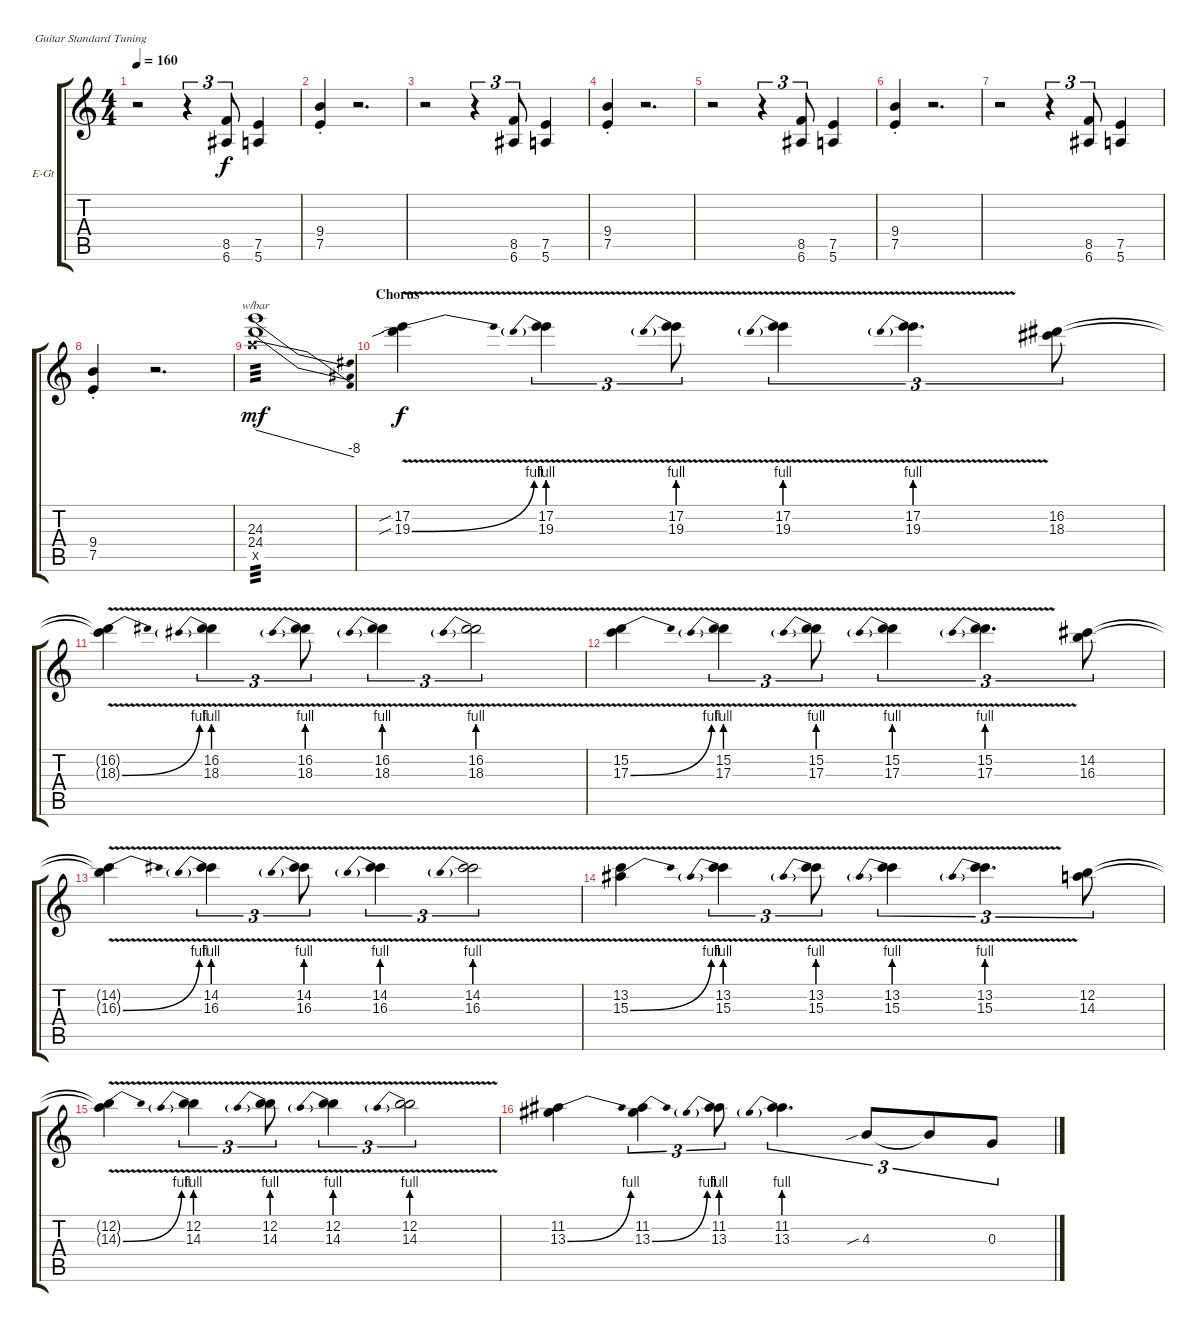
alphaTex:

\bracketExtendMode groupsimilarinstruments
\firstSystemTrackNameOrientation horizontal
\otherSystemsTrackNameOrientation horizontal
\track ("Lead 1" "E-Gt") {instrument distortionguitar}
\staff {score tabs}
\tuning (E4 B3 G3 D3 A2 E2)
\ts (4 4)
\tempo 160
\clef g2
\ks c
r.2{dy f} r.4{tu (3 2)} (8.5 6.6).8{tu (3 2)} (7.5 5.6).4 |
(7.5{st} 9.4{st}).4 r.2{d} |
r.2 r.4{tu (3 2)} (8.5 6.6).8{tu (3 2)} (7.5 5.6).4 |
(7.5{st} 9.4{st}).4 r.2{d} |
r.2 r.4{tu (3 2)} (8.5 6.6).8{tu (3 2)} (7.5 5.6).4 |
(7.5{st} 9.4{st}).4 r.2{d} |
r.2 r.4{tu (3 2)} (8.5 6.6).8{tu (3 2)} (7.5 5.6).4 |
(7.5{st} 9.4{st}).4 r.2{d} |
(24.5{x} 24.4 24.3).1{tbe (dive default 0 0 59.4 -32) tp 3 dy mf} |
\section ("" "Chorus")
(19.3{be (bend 0 0 15 4) v sib} 17.2{v sib}).4{dy f} (19.3{be (prebend 0 4 60 4) v} 17.2{v}).4{tu (3 2)} (19.3{be (prebend 0 4 60 4) v} 17.2{v}).8{tu (3 2)} (19.3{be (prebend 0 4 60 4) v} 17.2{v}).4{tu (3 2)} (19.3{be (prebend 0 4 60 4) v} 17.2{v}).4{d tu (3 2)} (18.3 16.2).8{tu (3 2)} |
(18.3{be (bend 0 0 15 4) v t} 16.2{v t}).4 (18.3{be (prebend 0 4 60 4) v} 16.2{v}).4{tu (3 2)} (18.3{be (prebend 0 4 60 4) v} 16.2{v}).8{tu (3 2)} (18.3{be (prebend 0 4 60 4) v} 16.2{v}).4{tu (3 2)} (18.3{be (prebend 0 4 60 4) v} 16.2{v}).2{tu (3 2)} |
(17.3{be (bend 0 0 15 4) v} 15.2{v}).4 (17.3{be (prebend 0 4 60 4) v} 15.2{v}).4{tu (3 2)} (17.3{be (prebend 0 4 60 4) v} 15.2{v}).8{tu (3 2)} (17.3{be (prebend 0 4 60 4) v} 15.2{v}).4{tu (3 2)} (17.3{be (prebend 0 4 60 4) v} 15.2{v}).4{d tu (3 2)} (16.3 14.2).8{tu (3 2)} |
(16.3{be (bend 0 0 15 4) v t} 14.2{v t}).4 (16.3{be (prebend 0 4 60 4) v} 14.2{v}).4{tu (3 2)} (16.3{be (prebend 0 4 60 4) v} 14.2{v}).8{tu (3 2)} (16.3{be (prebend 0 4 60 4) v} 14.2{v}).4{tu (3 2)} (16.3{be (prebend 0 4 60 4) v} 14.2{v}).2{tu (3 2)} |
(15.3{be (bend 0 0 15 4) v} 13.2{v}).4 (15.3{be (prebend 0 4 60 4) v} 13.2{v}).4{tu (3 2)} (15.3{be (prebend 0 4 60 4) v} 13.2{v}).8{tu (3 2)} (15.3{be (prebend 0 4 60 4) v} 13.2{v}).4{tu (3 2)} (15.3{be (prebend 0 4 60 4) v} 13.2{v}).4{d tu (3 2)} (14.3 12.2).8{tu (3 2)} |
(14.3{be (bend 0 0 15 4) v t} 12.2{v t}).4 (14.3{be (prebend 0 4 60 4) v} 12.2{v}).4{tu (3 2)} (14.3{be (prebend 0 4 60 4) v} 12.2{v}).8{tu (3 2)} (14.3{be (prebend 0 4 60 4) v} 12.2{v}).4{tu (3 2)} (14.3{be (prebend 0 4 60 4) v} 12.2{v}).2{tu (3 2)} |
(11.2 13.3{be (bend 0 0 15 4)}).4 (11.2 13.3{be (bend 0 0 15 4)}).4{tu (3 2)} (13.3{be (prebend 0 4 60 4)} 11.2).8{tu (3 2)} (13.3{be (prebend 0 4 60 4)} 11.2).4{d tu (3 2)} 4.3{sib}.8{tu (3 2)} 4.3{t}.8{tu (3 2)} 0.3.8{tu (3 2)}
